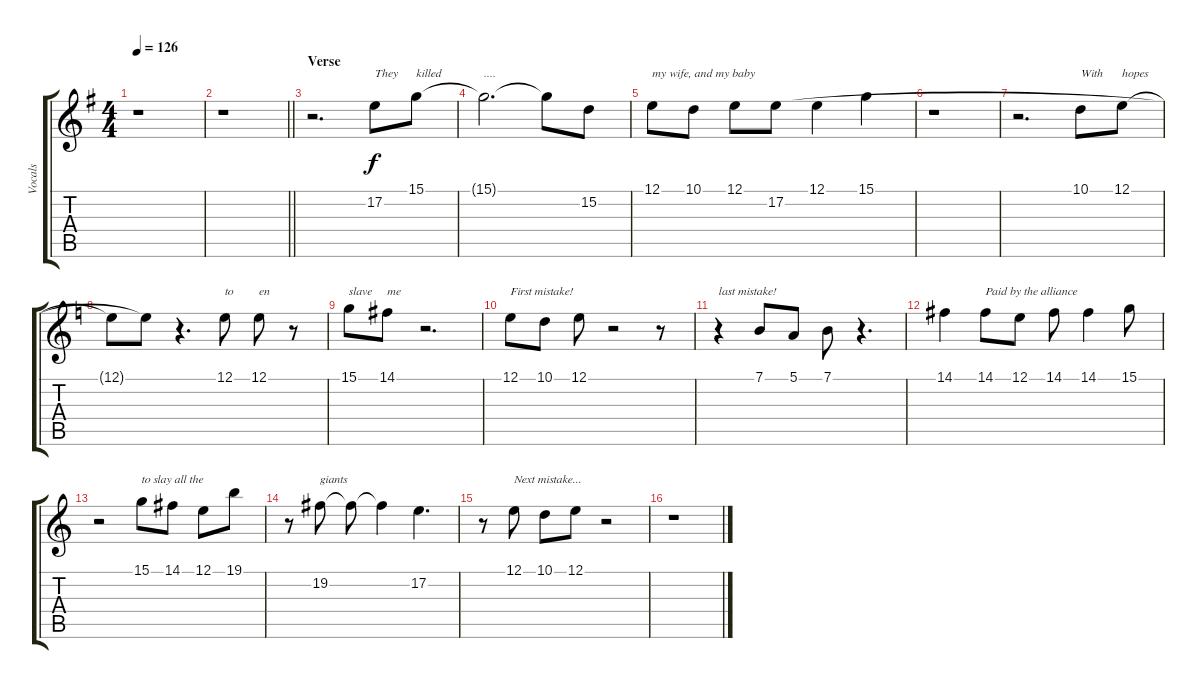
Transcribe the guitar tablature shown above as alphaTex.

\track ("Vocals" "Vocals") {instrument lead2sawtooth}
\staff {score tabs}
\tuning (E4 B3 G3 D3 A2 E2) {hide}
\ts (4 4)
\tempo 126
\clef g2
\ks g
r.1{dy f} |
\barLineRight lightlight
r.1 |
\section ("" "Verse")
r.2{d} 17.2.8{txt "They"} 15.1.8{txt "killed"} |
15.1{t}.2{d txt "...."} 15.1{t}.8 15.2.8 |
12.1.8{txt "my wife, and my baby"} 10.1.8 12.1.8 17.2.8 12.1.4 15.1.4 |
r.1 |
r.2{d} 10.1.8{txt "With"} 12.1.8{txt "hopes"} |
\ks c
12.1{t}.8 17.2{t}.8 r.4{d} 12.1.8{txt "to"} 12.1.8{txt "en"} r.8 |
15.1.8{txt "slave"} 14.1.8{txt "me"} r.2{d} |
12.1.8{txt "First mistake!"} 10.1.8 12.1.8 r.2 r.8 |
r.4{txt "last mistake!"} 7.1.8 5.1.8 7.1.8 r.4{d} |
14.1.4 14.1.8{txt "Paid by the alliance"} 12.1.8 14.1.8 14.1.4 15.1.8 |
r.2 15.1.8{txt "to slay all the "} 14.1.8 12.1.8 19.1.8 |
r.8 19.2.8{txt "giants"} 19.2{t}.8 19.2{t}.4 17.2.4{d} |
r.8 12.1.8{txt "Next mistake..."} 10.1.8 12.1.8 r.2 |
r.1
